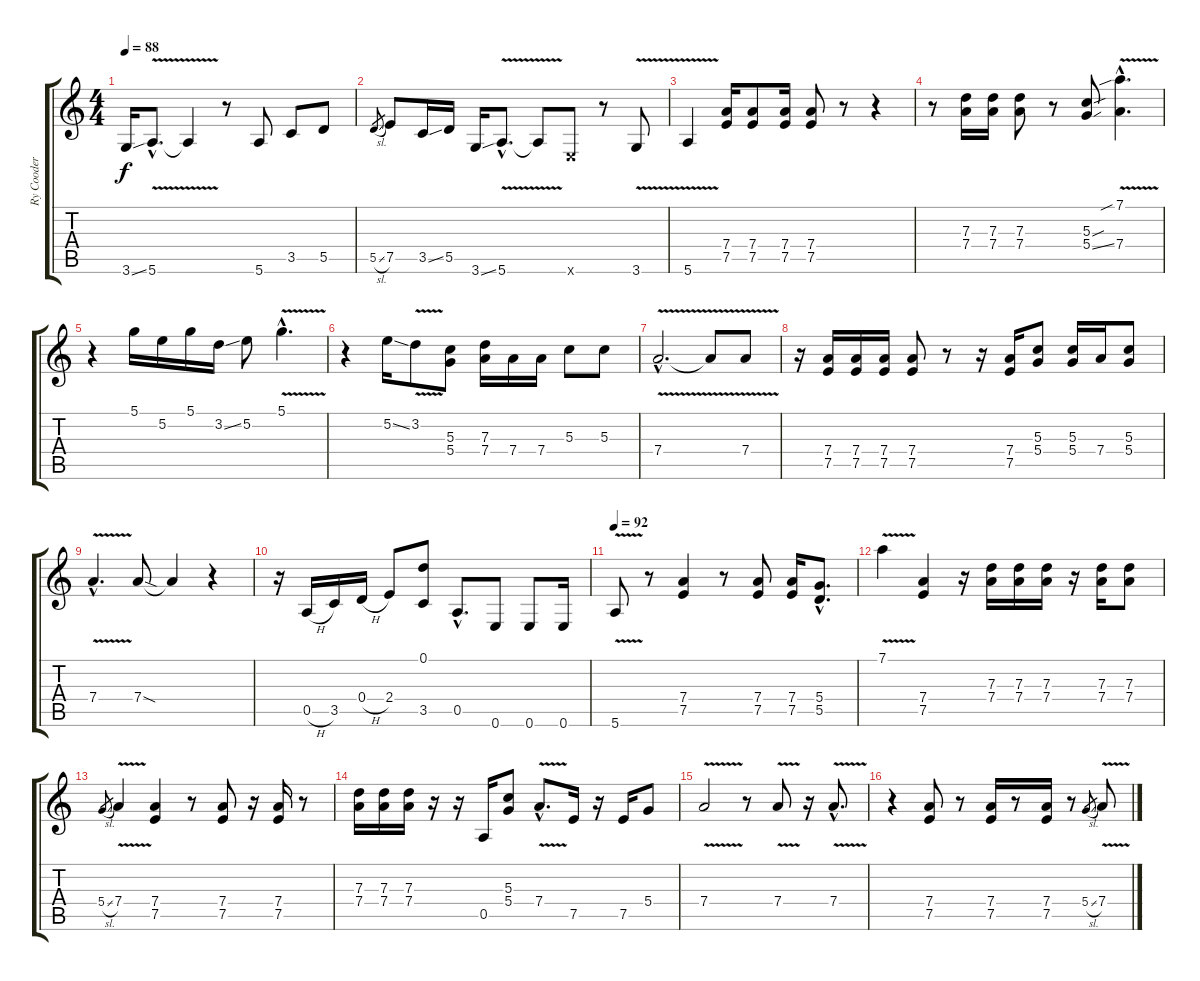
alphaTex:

\track ("Ry Cooder slide" "Ry Cooder ") {instrument distortionguitar}
\staff {score tabs}
\tuning (D4 B3 G3 D3 A2 E2) {hide}
\ts (4 4)
\tempo 88
\clef g2
\ks c
3.6{ss}.16{dy f} 5.6{v hac}.8{d} 5.6{t}.4 r.8 5.6.8 3.5.8 5.5.8 |
5.5{sl}.8{gr} 7.5.8 3.5{ss}.16 5.5.16 3.6{ss}.16 5.6{v hac}.8{d} 5.6{t}.8 0.6{x}.8 r.8 3.6{v}.8 |
5.6{v}.4 (7.4 7.5).16 (7.4 7.5).8 (7.4 7.5).16 (7.4 7.5).8 r.8 r.4 |
r.8 (7.3 7.4).16 (7.3 7.4).16 (7.3 7.4).8 r.8 (5.3{sou} 5.4{ss}).8 (7.1{v sib hac} 7.4{v hac}).4{d} |
r.4 5.1.16 5.2.16 5.1.16 3.2{ss}.16 5.2.8 5.1{v hac}.4{d} |
r.4 5.2{ss}.16 3.2{v}.8 (5.3 5.4).8 (7.3 7.4).16 7.4.16 7.4.16 5.3.8 5.3.8 |
7.4{v hac}.2{d} 7.4{t}.8 7.4{v}.8 |
r.16 (7.4 7.5).16 (7.4 7.5).16 (7.4 7.5).16 (7.4 7.5).8 r.8 r.16 (7.4 7.5).16 (5.3 5.4).8 (5.3 5.4).16 7.4.16 (5.3 5.4).8 |
7.4{v hac}.4{d} 7.4{sod}.8 7.4{t}.4 r.4 |
r.16 0.5{h}.16 3.5.16 0.4{h}.16 2.4.8 (0.1 3.5).8 0.5{hac}.8{d} 0.6.8 0.6.8 0.6.16 |
\tempo 92
5.6{v}.8 r.8 (7.4 7.5).4 r.8 (7.4 7.5).8 (7.4 7.5).16 (5.4{hac} 5.5{hac}).8{d} |
7.1{v}.4 (7.4 7.5).4 r.16 (7.3 7.4).16 (7.3 7.4).16 (7.3 7.4).16 r.16 (7.3 7.4).16 (7.3 7.4).8 |
5.4{sl}.8{gr} 7.4{v}.4 (7.4 7.5).4 r.8 (7.4 7.5).8 r.16 (7.4 7.5).16 r.8 |
(7.3 7.4).16 (7.3 7.4).16 (7.3 7.4).16 r.16 r.16 0.5.16 (5.3 5.4).8 7.4{v hac}.8{d} 7.5.16 r.16 7.5.16 5.4.8 |
7.4{v}.2 r.8 7.4{v}.8 r.16 7.4{v hac}.8{d} |
r.4 (7.4 7.5).8 r.8 (7.4 7.5).16 r.8 (7.4 7.5).16 r.8 5.4{sl}.8{gr} 7.4{v}.8
